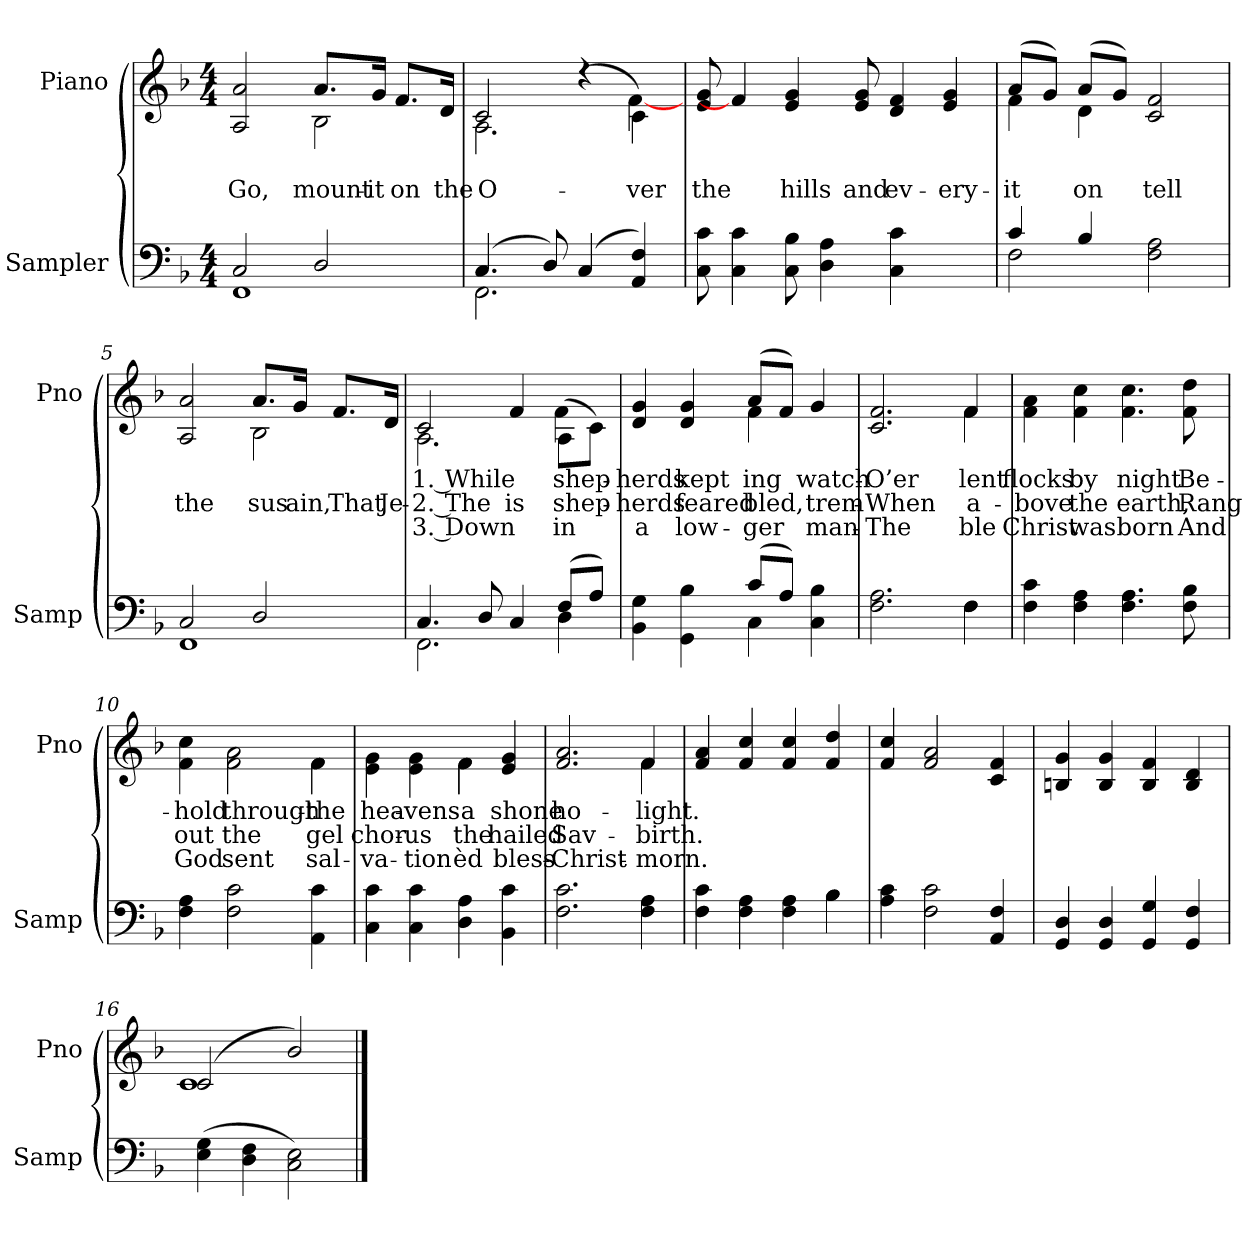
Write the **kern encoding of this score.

**kern	**kern	**text	**text	**text
*part2	*part1	*part1	*part1	*part1
*staff2	*staff1	*staff1	*staff1	*staff1
*I"Sampler	*I"Piano	*	*	*
*I'Samp	*I'Pno	*	*	*
*clefF4	*clefG2	*	*	*
*k[b-]	*k[b-]	*	*	*
*F:	*F:	*	*	*
*M4/4	*M4/4	*	*	*
=1	=1	=1	=1	=1
*^	*^	*	*	*
2C/	1FF	2A 2a	2ryy	.	Go,	.
2D/	.	8.a/L	2B-	.	mount-	.
.	.	16g/Jk	.	.	it	.
.	.	8.f/L	.	.	on	.
.	.	16d/Jk	.	.	the	.
=2	=2	=2	=2	=2	=2	=2
(4.C/	2.FF	2c/	2.A	.	O-	.
8D/)	.	.	.	.	.	.
(4C/	.	(4r	.	.	.	.
4AA 4F)	4ryy	4c\)	[4f	.	-ver	.
*v	*v	*	*	*	*	*
*	*v	*v	*	*	*
=3	=3	=3	=3	=3
8C 8c	8e 8g	.	the	.
4C 4c	4f]	.	.	.
8C 8B-	4e 4g	.	hills	.
4D 4A	.	.	.	.
.	8e 8g	.	and	.
4C 4c	4d 4f	.	ev-	.
4ryy	4e 4g	.	-ery-	.
=4	=4	=4	=4	=4
*^	*^	*	*	*
4c/	2F	(8a/L	4f	.	it	.
.	.	8g/J)	.	.	.	.
4B-/	.	(8a/L	4d	.	on	.
.	.	8g/J)	.	.	.	.
2F 2A	2ryy	2c/ 2f/	2ryy	.	tell	.
=5	=5	=5	=5	=5	=5	=5
2C/	1FF	2A/ 2a/	2ryy	.	the	.
2D/	.	8.a/L	2B-	.	-sus	.
.	.	16g/Jk	.	.	-ain,	.
.	.	8.f/L	.	.	That	.
.	.	16d/Jk	.	.	Je-	.
=6	=6	=6	=6	=6	=6	=6
4.C/	2.FF	2c/	2.A	1. While	2. The	3. Down
8D/	.	.	.	.	.	.
4C/	.	4f/	.	.	is	.
(8F/L	4D	(8A\L	4f	shep-	shep-	in
8A/J)	.	8c\J)	.	.	.	.
=7	=7	=7	=7	=7	=7	=7
4BB- 4G	2ryy	4d 4g	2ryy	-herds	-herds	a
4GG 4B-	.	4d 4g	.	kept	feared	low-
(8c/L	4C	(8a/L	4f	-ing	-bled,	-ger
8A/J)	.	8f/J)	.	.	.	.
4C 4B-	4ryy	4g	4ryy	watch-	trem-	man-
=8	=8	=8	=8	=8	=8	=8
2.F 2.A	2.ryy	2.c 2.f	2.ryy	O’er	When	The
4F\	4F	4f/	4f	-lent	a-	-ble
*v	*v	*	*	*	*	*
*	*v	*v	*	*	*
=9	=9	=9	=9	=9
4F 4c	4f\ 4a\	flocks	-bove	Christ
4F 4A	4f\ 4cc\	by	the	was
4.F 4.A	4.f\ 4.cc\	night	earth,	born
8F 8B-	8f\ 8dd\	Be-	Rang	And
=10	=10	=10	=10	=10
*	*^	*	*	*
4F 4A	4f\ 4cc\	2.ryy	-hold	out	God
2F 2c	2f\ 2a\	.	through-	the	sent
4AA 4c	4f\	4f	the	-gel	sal-
=11	=11	=11	=11	=11	=11
4C 4c	4e\ 4g\	2ryy	hea-	chor-	-va-
4C 4c	4e\ 4g\	.	-vens	-us	-tion
4D 4A	4f\	4f	a	the	-èd
4BB- 4c	4e 4g	4ryy	shone	hailed	bless-
=12	=12	=12	=12	=12	=12
2.F 2.c	2.f 2.a	2.ryy	ho-	Sav-	Christ-
4F 4A	4f/	4f	light.	birth.	morn.
*	*v	*v	*	*	*
=13	=13	=13	=13	=13
*^	*	*	*	*
4F 4c	2.ryy	4f 4a	.	.	.
4F 4A	.	4f 4cc	.	.	.
4F 4A	.	4f 4cc	.	.	.
4B-\	4B-	4f 4dd	.	.	.
*v	*v	*	*	*	*
=14	=14	=14	=14	=14
4A 4c	4f 4cc	.	.	.
2F 2c	2f 2a	.	.	.
4AA 4F	4c 4f	.	.	.
=15	=15	=15	=15	=15
4GG 4D	4Bn 4g	.	.	.
4GG 4D	4B 4g	.	.	.
4GG 4G	4B 4f	.	.	.
4GG 4F	4B 4d	.	.	.
=16	=16	=16	=16	=16
*	*^	*	*	*
(4E 4G	(2c/	1c	.	.	.
4D 4F	.	.	.	.	.
2C 2E)	2b-/)	.	.	.	.
*	*v	*v	*	*	*
==	==	==	==	==
*-	*-	*-	*-	*-
